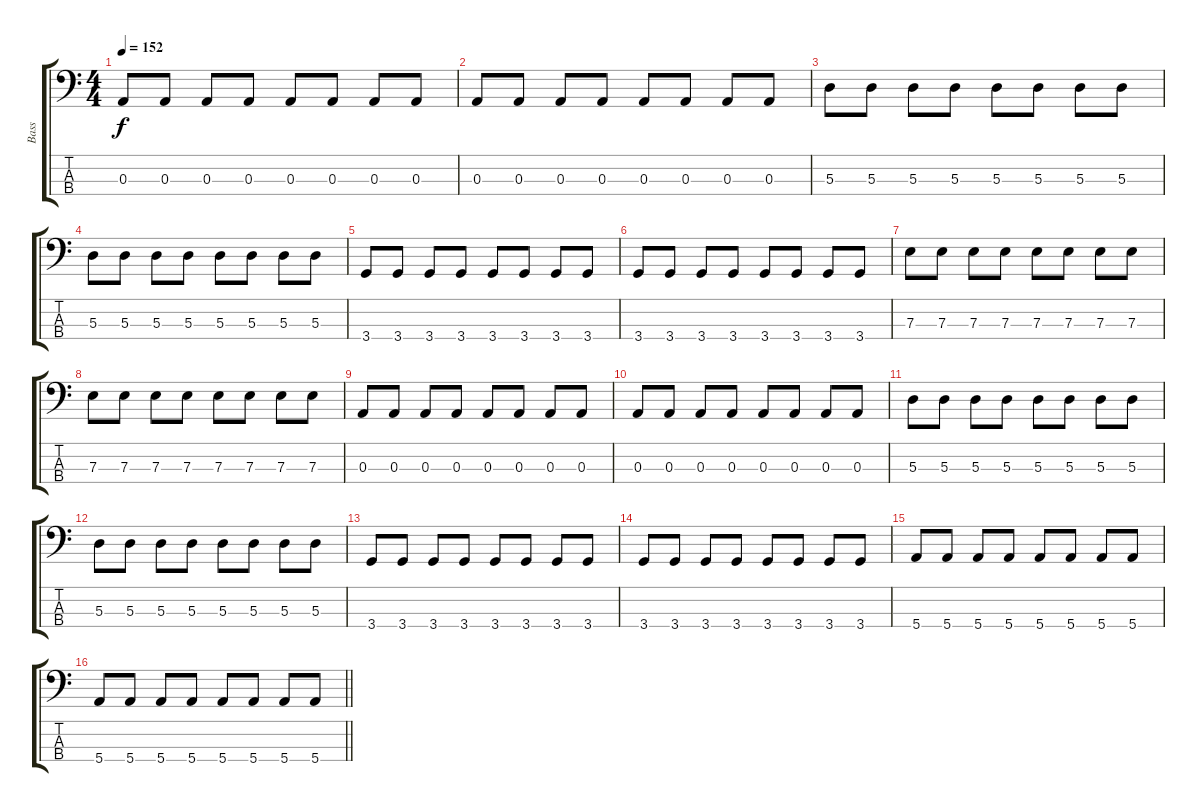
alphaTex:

\track ("Bass" "Bass") {instrument electricbassfinger}
\staff {score tabs}
\tuning (G2 D2 A1 E1) {hide}
\ts (4 4)
\tempo 152
\clef f4
\ks c
0.3.8{dy f} 0.3.8 0.3.8 0.3.8 0.3.8 0.3.8 0.3.8 0.3.8 |
0.3.8 0.3.8 0.3.8 0.3.8 0.3.8 0.3.8 0.3.8 0.3.8 |
5.3.8 5.3.8 5.3.8 5.3.8 5.3.8 5.3.8 5.3.8 5.3.8 |
5.3.8 5.3.8 5.3.8 5.3.8 5.3.8 5.3.8 5.3.8 5.3.8 |
3.4.8 3.4.8 3.4.8 3.4.8 3.4.8 3.4.8 3.4.8 3.4.8 |
3.4.8 3.4.8 3.4.8 3.4.8 3.4.8 3.4.8 3.4.8 3.4.8 |
7.3.8 7.3.8 7.3.8 7.3.8 7.3.8 7.3.8 7.3.8 7.3.8 |
7.3.8 7.3.8 7.3.8 7.3.8 7.3.8 7.3.8 7.3.8 7.3.8 |
0.3.8 0.3.8 0.3.8 0.3.8 0.3.8 0.3.8 0.3.8 0.3.8 |
0.3.8 0.3.8 0.3.8 0.3.8 0.3.8 0.3.8 0.3.8 0.3.8 |
5.3.8 5.3.8 5.3.8 5.3.8 5.3.8 5.3.8 5.3.8 5.3.8 |
5.3.8 5.3.8 5.3.8 5.3.8 5.3.8 5.3.8 5.3.8 5.3.8 |
3.4.8 3.4.8 3.4.8 3.4.8 3.4.8 3.4.8 3.4.8 3.4.8 |
3.4.8 3.4.8 3.4.8 3.4.8 3.4.8 3.4.8 3.4.8 3.4.8 |
5.4.8 5.4.8 5.4.8 5.4.8 5.4.8 5.4.8 5.4.8 5.4.8 |
\barLineRight lightlight
5.4.8 5.4.8 5.4.8 5.4.8 5.4.8 5.4.8 5.4.8 5.4.8
